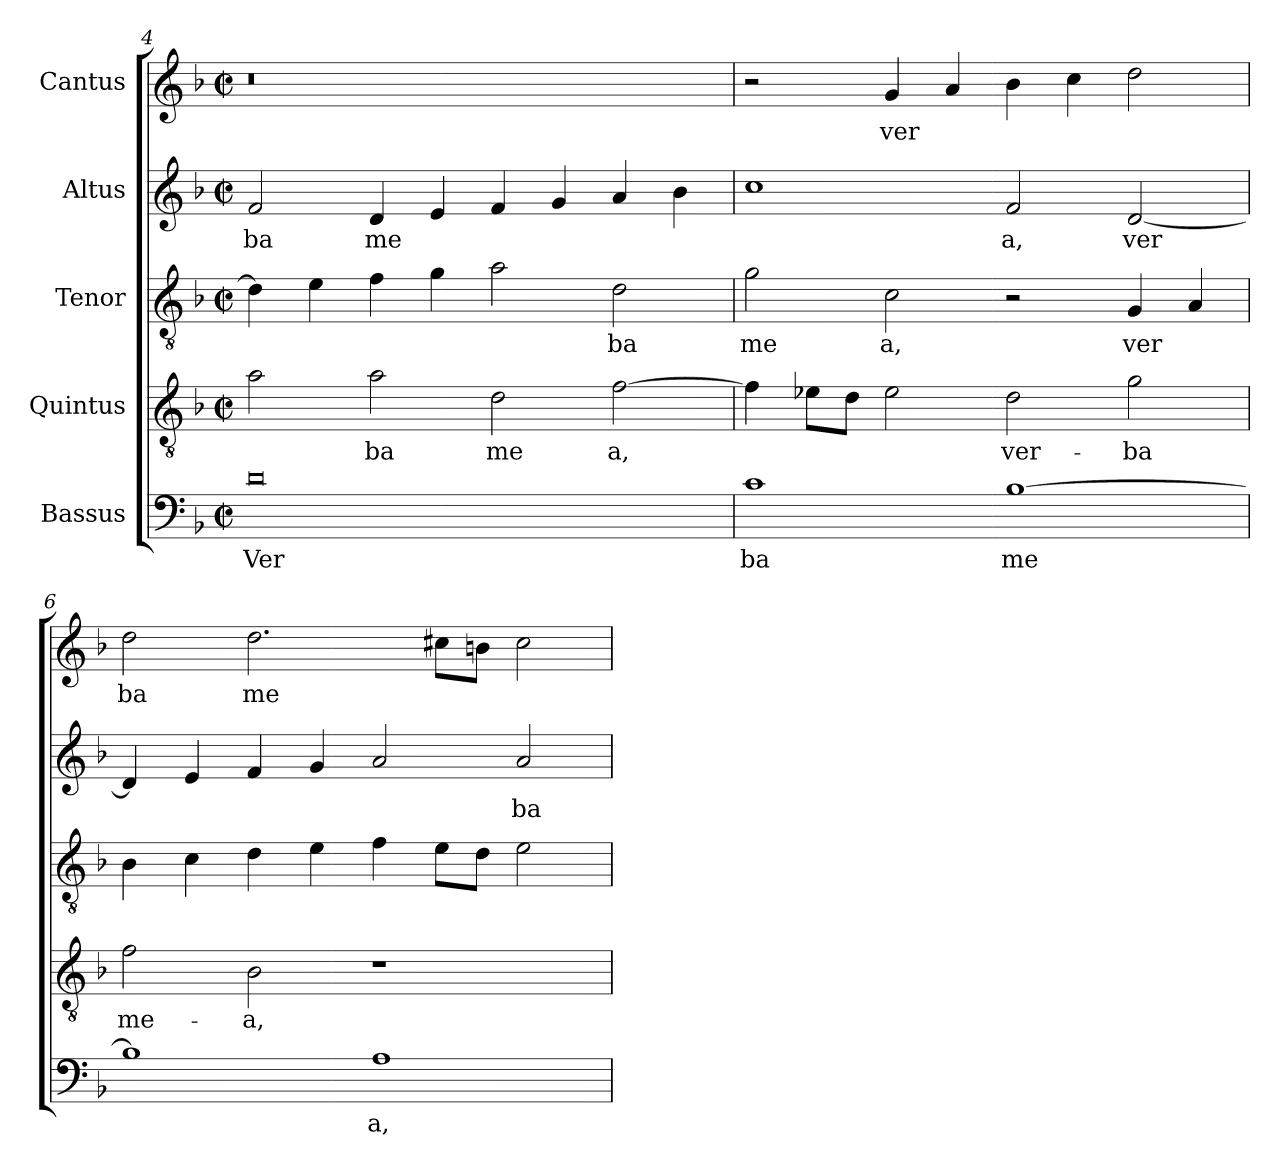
**kern	**text	**kern	**text	**kern	**text	**kern	**text	**kern	**text
*part5	*part5	*part4	*part4	*part3	*part3	*part2	*part2	*part1	*part1
*staff5	*staff5	*staff4	*staff4	*staff3	*staff3	*staff2	*staff2	*staff1	*staff1
*I"Bassus	*	*I"Quintus	*	*I"Tenor	*	*I"Altus	*	*I"Cantus	*
*clefF4	*	*clefGv2	*	*clefGv2	*	*clefG2	*	*clefG2	*
*k[b-]	*	*k[b-]	*	*k[b-]	*	*k[b-]	*	*k[b-]	*
*F:	*	*F:	*	*F:	*	*F:	*	*F:	*
*M2/2	*	*M2/2	*	*M2/2	*	*M2/2	*	*M2/2	*
*met(c|)	*	*met(c|)	*	*met(c|)	*	*met(c|)	*	*met(c|)	*
=4	=4	=4	=4	=4	=4	=4	=4	=4	=4
!	!LO:LY:b:cj	!	!LO:LY:b	!	!LO:LY:b	!	!LO:LY:b	!	!
0d	Ver	2a\	.	4d\]	.	2f/	ba	0r	.
!	!	!	!	!	!LO:LY:b	!	!	!	!
.	.	.	.	4e\	.	.	.	.	.
!	!	!	!LO:LY:b	!	!LO:LY:b	!	!LO:LY:b	!	!
.	.	2a\	ba	4f\	.	4d/	me	.	.
!	!	!	!	!	!LO:LY:b	!	!LO:LY:b	!	!
.	.	.	.	4g\	.	4e/	.	.	.
!	!	!	!LO:LY:b	!	!LO:LY:b	!	!LO:LY:b	!	!
.	.	2d\	me	2a\	.	4f/	.	.	.
!	!	!	!	!	!	!	!LO:LY:b	!	!
.	.	.	.	.	.	4g/	.	.	.
!	!	!	!LO:LY:b	!	!LO:LY:b	!	!LO:LY:b	!	!
.	.	[<2f\	a,	2d\	ba	4a/	.	.	.
!	!	!	!	!	!	!	!LO:LY:b	!	!
.	.	.	.	.	.	4b-\	.	.	.
!!LO:LB:g=z
=5	=5	=5	=5	=5	=5	=5	=5	=5	=5
!	!LO:LY:b:cj	!	!LO:LY:b	!	!LO:LY:b	!	!LO:LY:b	!	!
1c	ba	4f\]	.	2g\	me	1cc	.	2r	.
!	!	!	!LO:LY:b	!	!	!	!	!	!
.	.	8e-X\L	.	.	.	.	.	.	.
!	!	!	!LO:LY:b	!	!	!	!	!	!
.	.	8d\J	.	.	.	.	.	.	.
!	!	!	!LO:LY:b	!	!LO:LY:b	!	!	!	!LO:LY:b:cj
.	.	2e-\	.	2c\	a,	.	.	4g/	ver-
!	!	!	!	!	!	!	!	!	!LO:LY:b:cj
.	.	.	.	.	.	.	.	4a/	--
!	!LO:LY:b:cj	!	!LO:LY:b	!	!	!	!LO:LY:b	!	!LO:LY:b:cj
[>1B-	me	2d\	ver-	2r	.	2f/	a,	4b-\	--
!	!	!	!	!	!	!	!	!	!LO:LY:b:cj
.	.	.	.	.	.	.	.	4cc\	--
!	!	!	!LO:LY:b	!	!LO:LY:b	!	!LO:LY:b	!	!LO:LY:b:cj
.	.	2g\	-ba	4G/	ver	[<2d/	ver-	2dd\	--
!	!	!	!	!	!LO:LY:b	!	!	!	!
.	.	.	.	4A/	.	.	.	.	.
=6	=6	=6	=6	=6	=6	=6	=6	=6	=6
!	!LO:LY:b:cj	!	!LO:LY:b	!	!LO:LY:b	!	!LO:LY:b	!	!LO:LY:b:cj
1B-]	.	2f\	me-	4B-\	.	4d/]	--	2dd\	-ba
!	!	!	!	!	!LO:LY:b	!	!LO:LY:b	!	!
.	.	.	.	4c\	.	4e/	--	.	.
!	!	!	!LO:LY:b	!	!LO:LY:b	!	!LO:LY:b	!	!LO:LY:b:cj
.	.	2B-\	-a,	4d\	.	4f/	--	2.dd\	me-
!	!	!	!	!	!LO:LY:b	!	!LO:LY:b	!	!
.	.	.	.	4e\	.	4g/	--	.	.
!	!LO:LY:b:cj	!	!	!	!LO:LY:b	!	!LO:LY:b	!	!
1A	a,	1r	.	4f\	.	2a/	--	.	.
!	!	!	!	!	!LO:LY:b	!	!	!	!LO:LY:b:cj
.	.	.	.	8e\L	.	.	.	8cc#\L	--
!	!	!	!	!	!LO:LY:b	!	!	!	!LO:LY:b:cj
.	.	.	.	8d\J	.	.	.	8b\J	--
!	!	!	!	!	!LO:LY:b	!	!LO:LY:b	!	!LO:LY:b:cj
.	.	.	.	2e\	.	2a/	-ba	2cc#\	--
=	=	=	=	=	=	=	=	=	=
*-	*-	*-	*-	*-	*-	*-	*-	*-	*-
